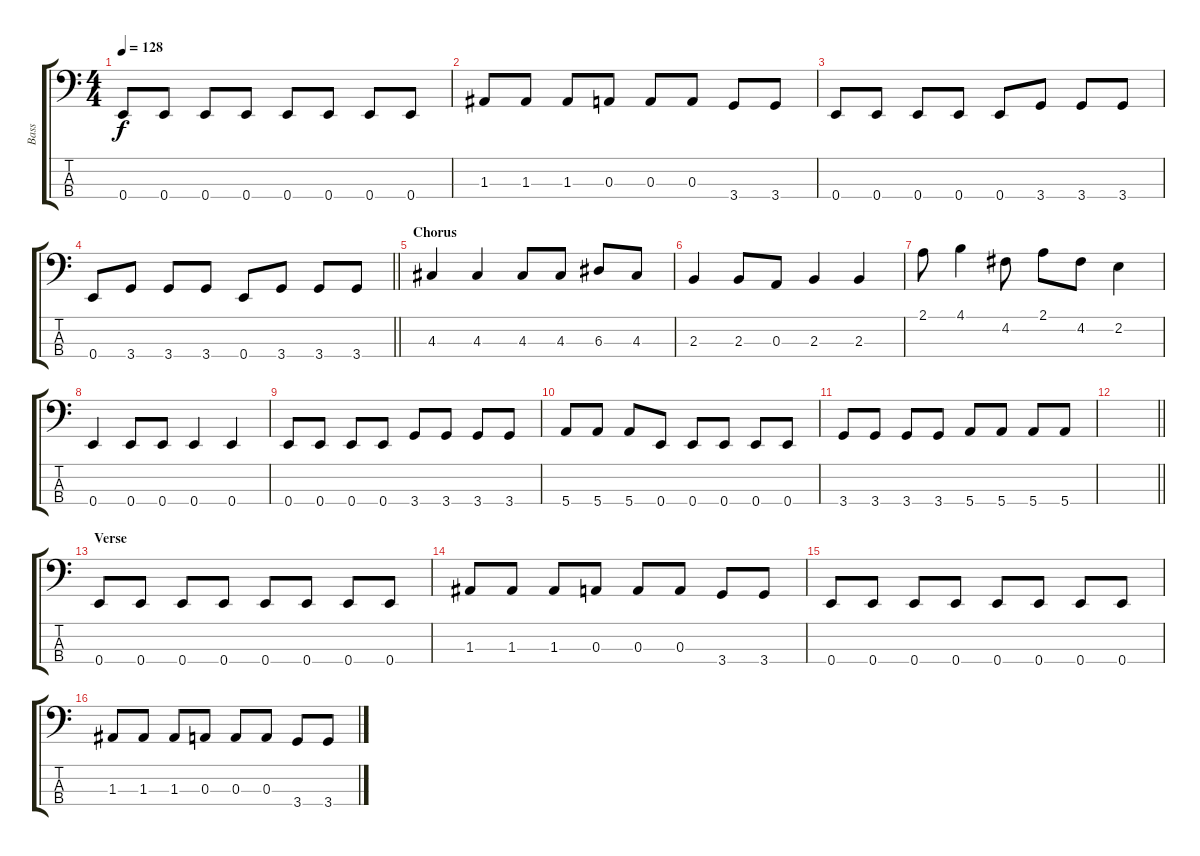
\track ("Bass" "Bass") {instrument electricbasspick}
\staff {score tabs}
\tuning (G2 D2 A1 E1) {hide}
\ts (4 4)
\tempo 128
\clef f4
\ks c
0.4.8{dy f} 0.4.8 0.4.8 0.4.8 0.4.8 0.4.8 0.4.8 0.4.8 |
1.3.8 1.3.8 1.3.8 0.3.8 0.3.8 0.3.8 3.4.8 3.4.8 |
0.4.8 0.4.8 0.4.8 0.4.8 0.4.8 3.4.8 3.4.8 3.4.8 |
\barLineRight lightlight
0.4.8 3.4.8 3.4.8 3.4.8 0.4.8 3.4.8 3.4.8 3.4.8 |
\section ("" "Chorus")
4.3.4 4.3.4 4.3.8 4.3.8 6.3.8 4.3.8 |
2.3.4 2.3.8 0.3.8 2.3.4 2.3.4 |
2.1.8 4.1.4 4.2.8 2.1.8 4.2.8 2.2.4 |
0.4.4 0.4.8 0.4.8 0.4.4 0.4.4 |
0.4.8 0.4.8 0.4.8 0.4.8 3.4.8 3.4.8 3.4.8 3.4.8 |
5.4.8 5.4.8 5.4.8 0.4.8 0.4.8 0.4.8 0.4.8 0.4.8 |
3.4.8 3.4.8 3.4.8 3.4.8 5.4.8 5.4.8 5.4.8 5.4.8 |
\barLineRight lightlight
|
\section ("" "Verse")
0.4.8 0.4.8 0.4.8 0.4.8 0.4.8 0.4.8 0.4.8 0.4.8 |
1.3.8 1.3.8 1.3.8 0.3.8 0.3.8 0.3.8 3.4.8 3.4.8 |
0.4.8 0.4.8 0.4.8 0.4.8 0.4.8 0.4.8 0.4.8 0.4.8 |
1.3.8 1.3.8 1.3.8 0.3.8 0.3.8 0.3.8 3.4.8 3.4.8
